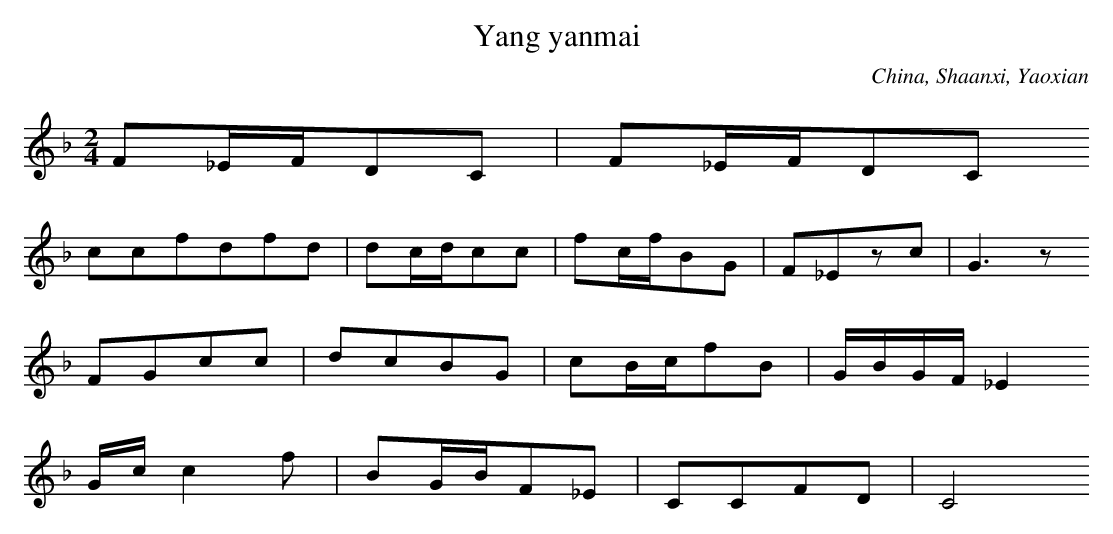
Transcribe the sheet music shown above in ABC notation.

X:1
T: Yang yanmai
O: China, Shaanxi, Yaoxian
M: 2/4
L: 1/16
K: F
F2_EFD2C2 | F2_EFD2C2
c2c2f2d2f2d2 | d2cdc2c2 | f2cfB2G2 | F2_E2z2c2 | G6z2
F2G2c2c2 | d2c2B2G2 | c2Bcf2B2 | GBGF_E4
Gcc4f2 | B2GBF2_E2 | C2C2F2D2 | C8
